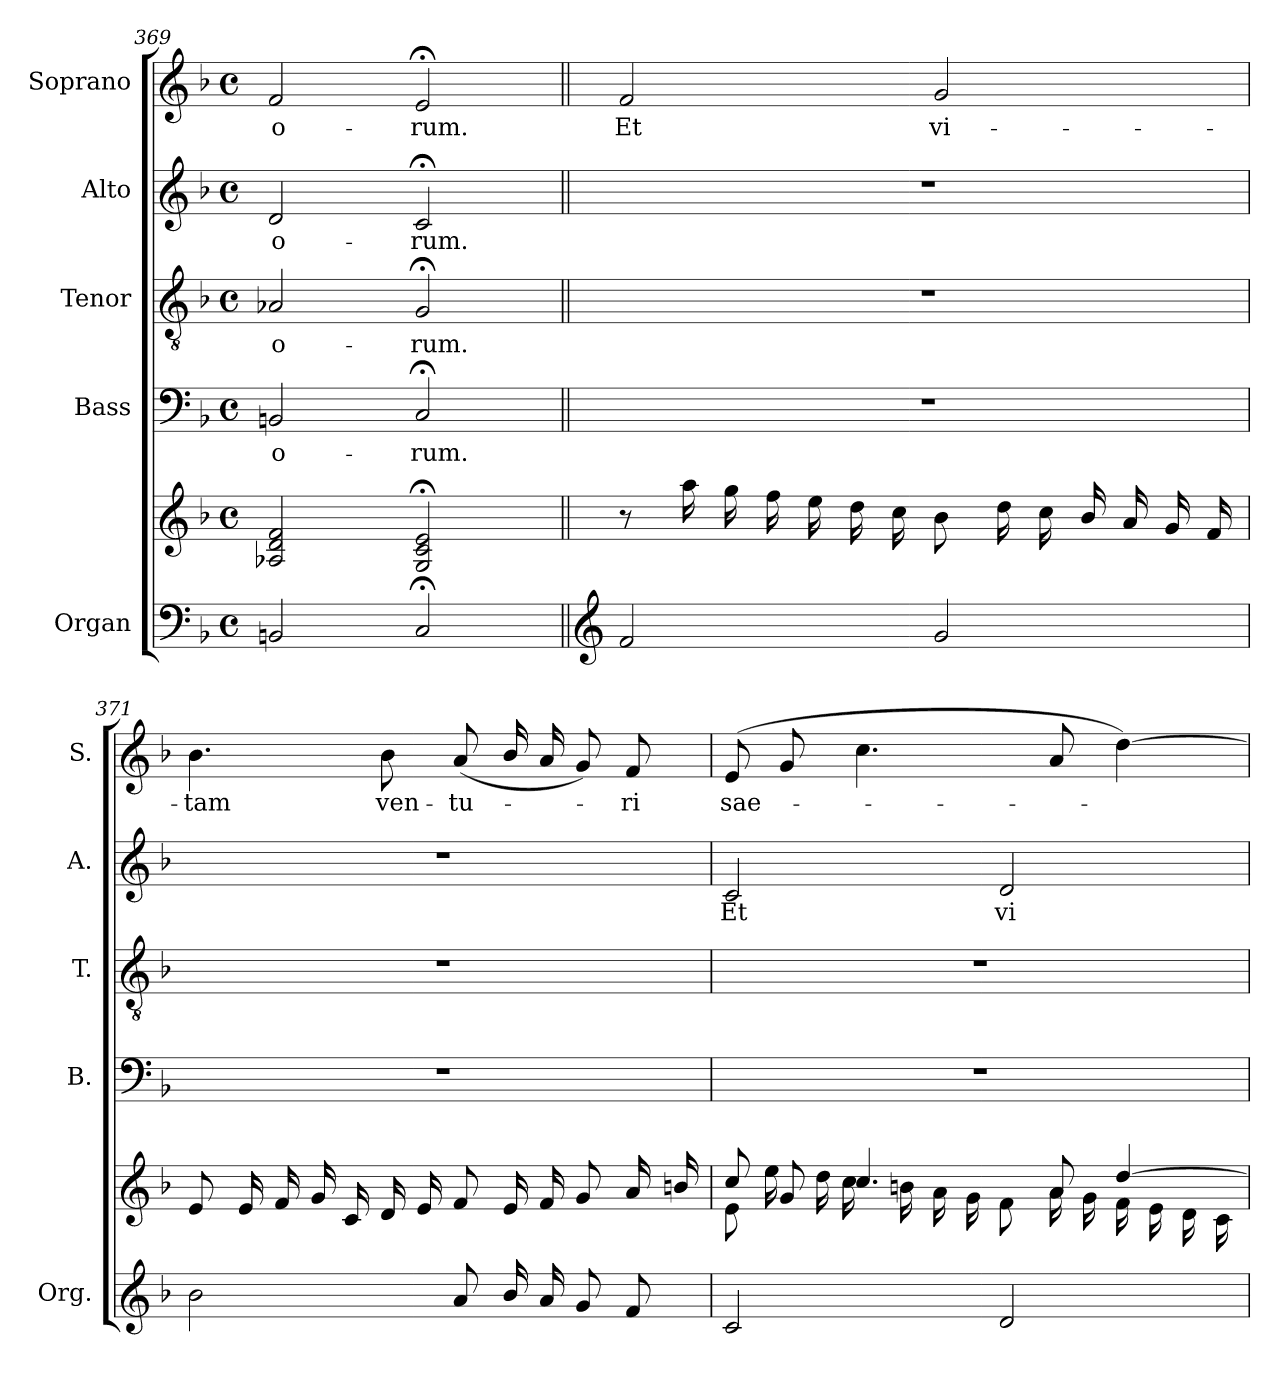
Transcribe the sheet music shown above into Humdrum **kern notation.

**kern	**kern	**kern	**text	**kern	**text	**kern	**text	**kern	**text
*part5	*part5	*part4	*part4	*part3	*part3	*part2	*part2	*part1	*part1
*staff6	*staff5	*staff4	*staff4	*staff3	*staff3	*staff2	*staff2	*staff1	*staff1
*I"Organ	*	*I"Bass	*	*I"Tenor	*	*I"Alto	*	*I"Soprano	*
*I'Org.	*	*I'B.	*	*I'T.	*	*I'A.	*	*I'S.	*
*clefF4	*clefG2	*clefF4	*	*clefGv2	*	*clefG2	*	*clefG2	*
*	*	*	*	*ITrd7c12	*	*	*	*	*
*k[b-]	*k[b-]	*k[b-]	*	*k[b-]	*	*k[b-]	*	*k[b-]	*
*F:	*F:	*F:	*	*F:	*	*F:	*	*F:	*
*M4/4	*M4/4	*M4/4	*	*M4/4	*	*M4/4	*	*M4/4	*
*met(c)	*met(c)	*met(c)	*	*met(c)	*	*met(c)	*	*met(c)	*
=369	=369	=369	=369	=369	=369	=369	=369	=369	=369
!	!	!	!LO:LY:b:color=#000000	!	!	!	!	!	!
!	!	!	!	!	!LO:LY:b:color=#000000	!	!	!	!
!	!	!	!	!	!	!	!LO:LY:b:color=#000000	!	!
!	!	!	!	!	!	!	!	!	!LO:LY:b:color=#000000
2BBni/	2A-Xi/ 2di 2fi	2BBni/	-o-	2AA-Xi/	-o-	2di/	-o-	2fi/	-o-
!	!	!	!LO:LY:b:color=#000000	!	!	!	!	!	!
!	!	!	!	!	!LO:LY:b:color=#000000	!	!	!	!
!	!	!	!	!	!	!	!LO:LY:b:color=#000000	!	!
!	!	!	!	!	!	!	!	!	!LO:LY:b:color=#000000
2C;i/	2Gi/; 2ci; 2ei;	2C;i/	-rum.	2GG;i/	-rum.	2c;i/	-rum.	2e;i/	-rum.
=370||	=370||	=370||	=370||	=370||	=370||	=370||	=370||	=370||	=370||
*clefG2	*	*	*	*	*	*	*	*	*
*	*MM120	*	*	*	*	*	*	*MM120	*
!	!	!	!	!	!	!	!	!	!LO:LY:b:color=#000000
2fi/	8r	1r	.	1r	.	1r	.	2fi/	Et
.	16aai\	.	.	.	.	.	.	.	.
.	16ggi\	.	.	.	.	.	.	.	.
.	16ffi\	.	.	.	.	.	.	.	.
.	16eei\	.	.	.	.	.	.	.	.
.	16ddi\	.	.	.	.	.	.	.	.
.	16cci\	.	.	.	.	.	.	.	.
!	!	!	!	!	!	!	!	!	!LO:LY:b:color=#000000
2gi/	8b-i\	.	.	.	.	.	.	2gi/	vi-
.	16ddi\	.	.	.	.	.	.	.	.
.	16cci\	.	.	.	.	.	.	.	.
.	16b-i/	.	.	.	.	.	.	.	.
.	16ai/	.	.	.	.	.	.	.	.
.	16gi/	.	.	.	.	.	.	.	.
.	16fi/	.	.	.	.	.	.	.	.
=371	=371	=371	=371	=371	=371	=371	=371	=371	=371
!	!	!	!	!	!	!	!	!	!LO:LY:b:color=#000000
2b-i\	8ei/	1r	.	1r	.	1r	.	4.b-i\	-tam
.	16ei/	.	.	.	.	.	.	.	.
.	16fi/	.	.	.	.	.	.	.	.
.	16gi/	.	.	.	.	.	.	.	.
.	16ci/	.	.	.	.	.	.	.	.
!	!	!	!	!	!	!	!	!	!LO:LY:b:color=#000000
.	16di/	.	.	.	.	.	.	8b-i\	ven-
.	16ei/	.	.	.	.	.	.	.	.
!	!	!	!	!	!	!	!	!	!LO:LY:b:color=#000000
8ai/	8fi/	.	.	.	.	.	.	(8ai/	-tu-
16b-i/	16ei/	.	.	.	.	.	.	16b-i/	.
16ai/	16fi/	.	.	.	.	.	.	16ai/	.
8gi/	8gi/	.	.	.	.	.	.	8gi/)	.
!	!	!	!	!	!	!	!	!	!LO:LY:b:color=#000000
8fi/	16ai/	.	.	.	.	.	.	8fi/	-ri
.	16bni/	.	.	.	.	.	.	.	.
=372	=372	=372	=372	=372	=372	=372	=372	=372	=372
*	*^	*	*	*	*	*	*	*	*
!	!	!	!	!	!	!	!	!LO:LY:b:color=#000000	!	!
!	!	!	!	!	!	!	!	!	!	!LO:LY:b:color=#000000
2ci/	8cci/	8ei\	1r	.	1r	.	2ci/	Et	(8ei/	sae-
.	8gi/	16eei\	.	.	.	.	.	.	8gi/	.
.	.	16ddi\	.	.	.	.	.	.	.	.
.	4.cci/	16cci\	.	.	.	.	.	.	4.cci\	.
.	.	16bni\	.	.	.	.	.	.	.	.
.	.	16ai\	.	.	.	.	.	.	.	.
.	.	16gi\	.	.	.	.	.	.	.	.
!	!	!	!	!	!	!	!	!LO:LY:b:color=#000000	!	!
2di/	.	8fi\	.	.	.	.	2di/	vi-	.	.
.	8ai/	16ai\	.	.	.	.	.	.	8ai/	.
.	.	16gi\	.	.	.	.	.	.	.	.
.	[4ddi/	16fi\	.	.	.	.	.	.	[4ddi\)	.
.	.	16ei\	.	.	.	.	.	.	.	.
.	.	16di\	.	.	.	.	.	.	.	.
.	.	16ci\	.	.	.	.	.	.	.	.
*	*v	*v	*	*	*	*	*	*	*	*
=	=	=	=	=	=	=	=	=	=
*-	*-	*-	*-	*-	*-	*-	*-	*-	*-
